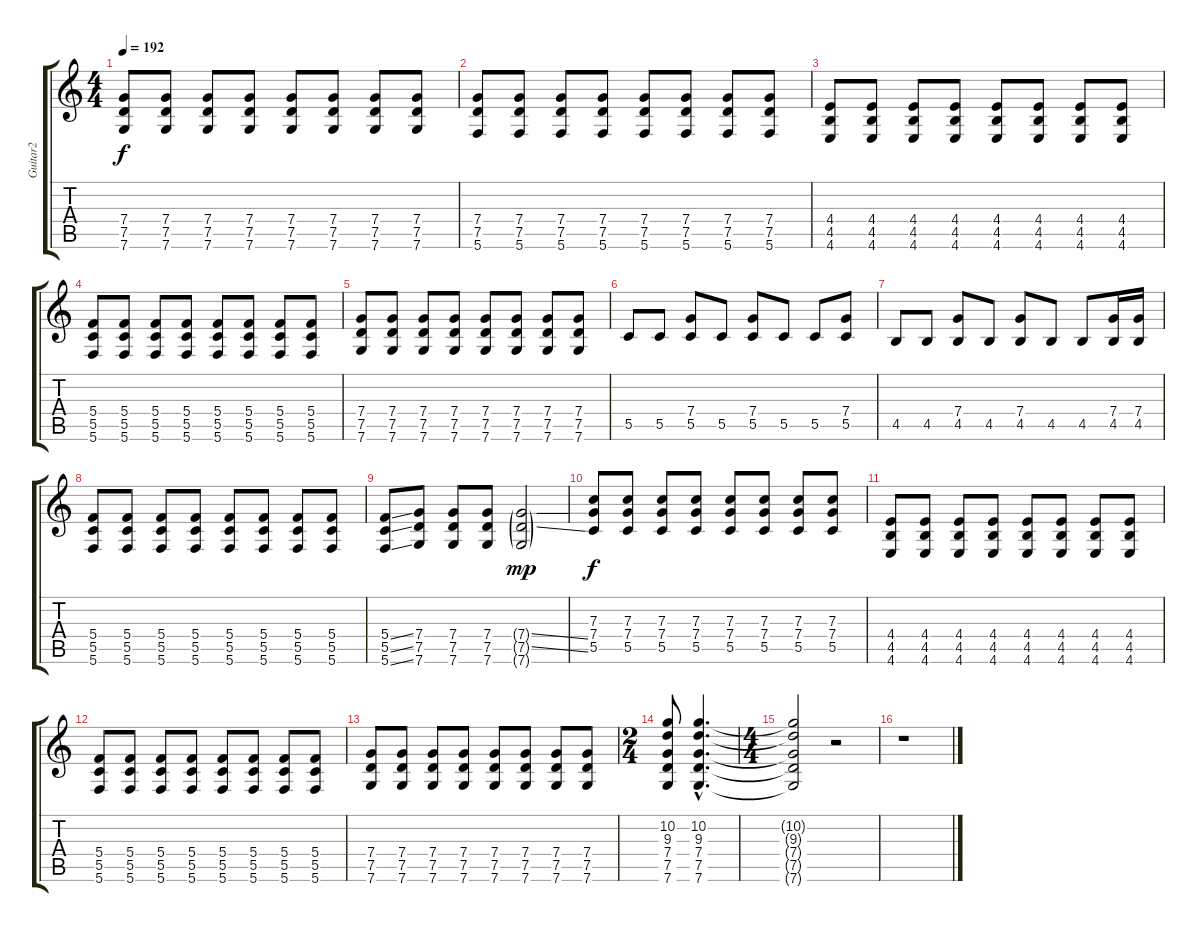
\track ("Guitar2" "Guitar2") {instrument distortionguitar}
\staff {score tabs}
\tuning (D4 A3 F3 C3 G2 C2) {hide}
\ts (4 4)
\tempo 192
\clef g2
\ks c
(7.4 7.5 7.6).8{dy f} (7.4 7.5 7.6).8 (7.4 7.5 7.6).8 (7.4 7.5 7.6).8 (7.4 7.5 7.6).8 (7.4 7.5 7.6).8 (7.4 7.5 7.6).8 (7.4 7.5 7.6).8 |
(7.4 7.5 5.6).8 (7.4 7.5 5.6).8 (7.4 7.5 5.6).8 (7.4 7.5 5.6).8 (7.4 7.5 5.6).8 (7.4 7.5 5.6).8 (7.4 7.5 5.6).8 (7.4 7.5 5.6).8 |
(4.4 4.5 4.6).8 (4.4 4.5 4.6).8 (4.4 4.5 4.6).8 (4.4 4.5 4.6).8 (4.4 4.5 4.6).8 (4.4 4.5 4.6).8 (4.4 4.5 4.6).8 (4.4 4.5 4.6).8 |
(5.4 5.5 5.6).8 (5.4 5.5 5.6).8 (5.4 5.5 5.6).8 (5.4 5.5 5.6).8 (5.4 5.5 5.6).8 (5.4 5.5 5.6).8 (5.4 5.5 5.6).8 (5.4 5.5 5.6).8 |
(7.4 7.5 7.6).8 (7.4 7.5 7.6).8 (7.4 7.5 7.6).8 (7.4 7.5 7.6).8 (7.4 7.5 7.6).8 (7.4 7.5 7.6).8 (7.4 7.5 7.6).8 (7.4 7.5 7.6).8 |
5.5.8 5.5.8 (7.4 5.5).8 5.5.8 (7.4 5.5).8 5.5.8 5.5.8 (7.4 5.5).8 |
4.5.8 4.5.8 (7.4 4.5).8 4.5.8 (7.4 4.5).8 4.5.8 4.5.8 (7.4 4.5).16 (7.4 4.5).16 |
(5.4 5.5 5.6).8 (5.4 5.5 5.6).8 (5.4 5.5 5.6).8 (5.4 5.5 5.6).8 (5.4 5.5 5.6).8 (5.4 5.5 5.6).8 (5.4 5.5 5.6).8 (5.4 5.5 5.6).8 |
(5.4{ss} 5.5{ss} 5.6{ss}).8 (7.4 7.5 7.6).8 (7.4 7.5 7.6).8 (7.4 7.5 7.6).8 (7.4{ss g} 7.5{ss g} 7.6{g}).2{dy mp} |
(7.3 7.4 5.5).8{dy f} (7.3 7.4 5.5).8 (7.3 7.4 5.5).8 (7.3 7.4 5.5).8 (7.3 7.4 5.5).8 (7.3 7.4 5.5).8 (7.3 7.4 5.5).8 (7.3 7.4 5.5).8 |
(4.4 4.5 4.6).8 (4.4 4.5 4.6).8 (4.4 4.5 4.6).8 (4.4 4.5 4.6).8 (4.4 4.5 4.6).8 (4.4 4.5 4.6).8 (4.4 4.5 4.6).8 (4.4 4.5 4.6).8 |
(5.4 5.5 5.6).8 (5.4 5.5 5.6).8 (5.4 5.5 5.6).8 (5.4 5.5 5.6).8 (5.4 5.5 5.6).8 (5.4 5.5 5.6).8 (5.4 5.5 5.6).8 (5.4 5.5 5.6).8 |
(7.4 7.5 7.6).8 (7.4 7.5 7.6).8 (7.4 7.5 7.6).8 (7.4 7.5 7.6).8 (7.4 7.5 7.6).8 (7.4 7.5 7.6).8 (7.4 7.5 7.6).8 (7.4 7.5 7.6).8 |
\ts (2 4)
(10.2 9.3 7.4 7.5 7.6).8 (10.2{hac} 9.3{hac} 7.4{hac} 7.5{hac} 7.6{hac}).4{d} |
\ts (4 4)
(10.2{t} 9.3{t} 7.4{t} 7.5{t} 7.6{t}).2 r.2 |
r.1
